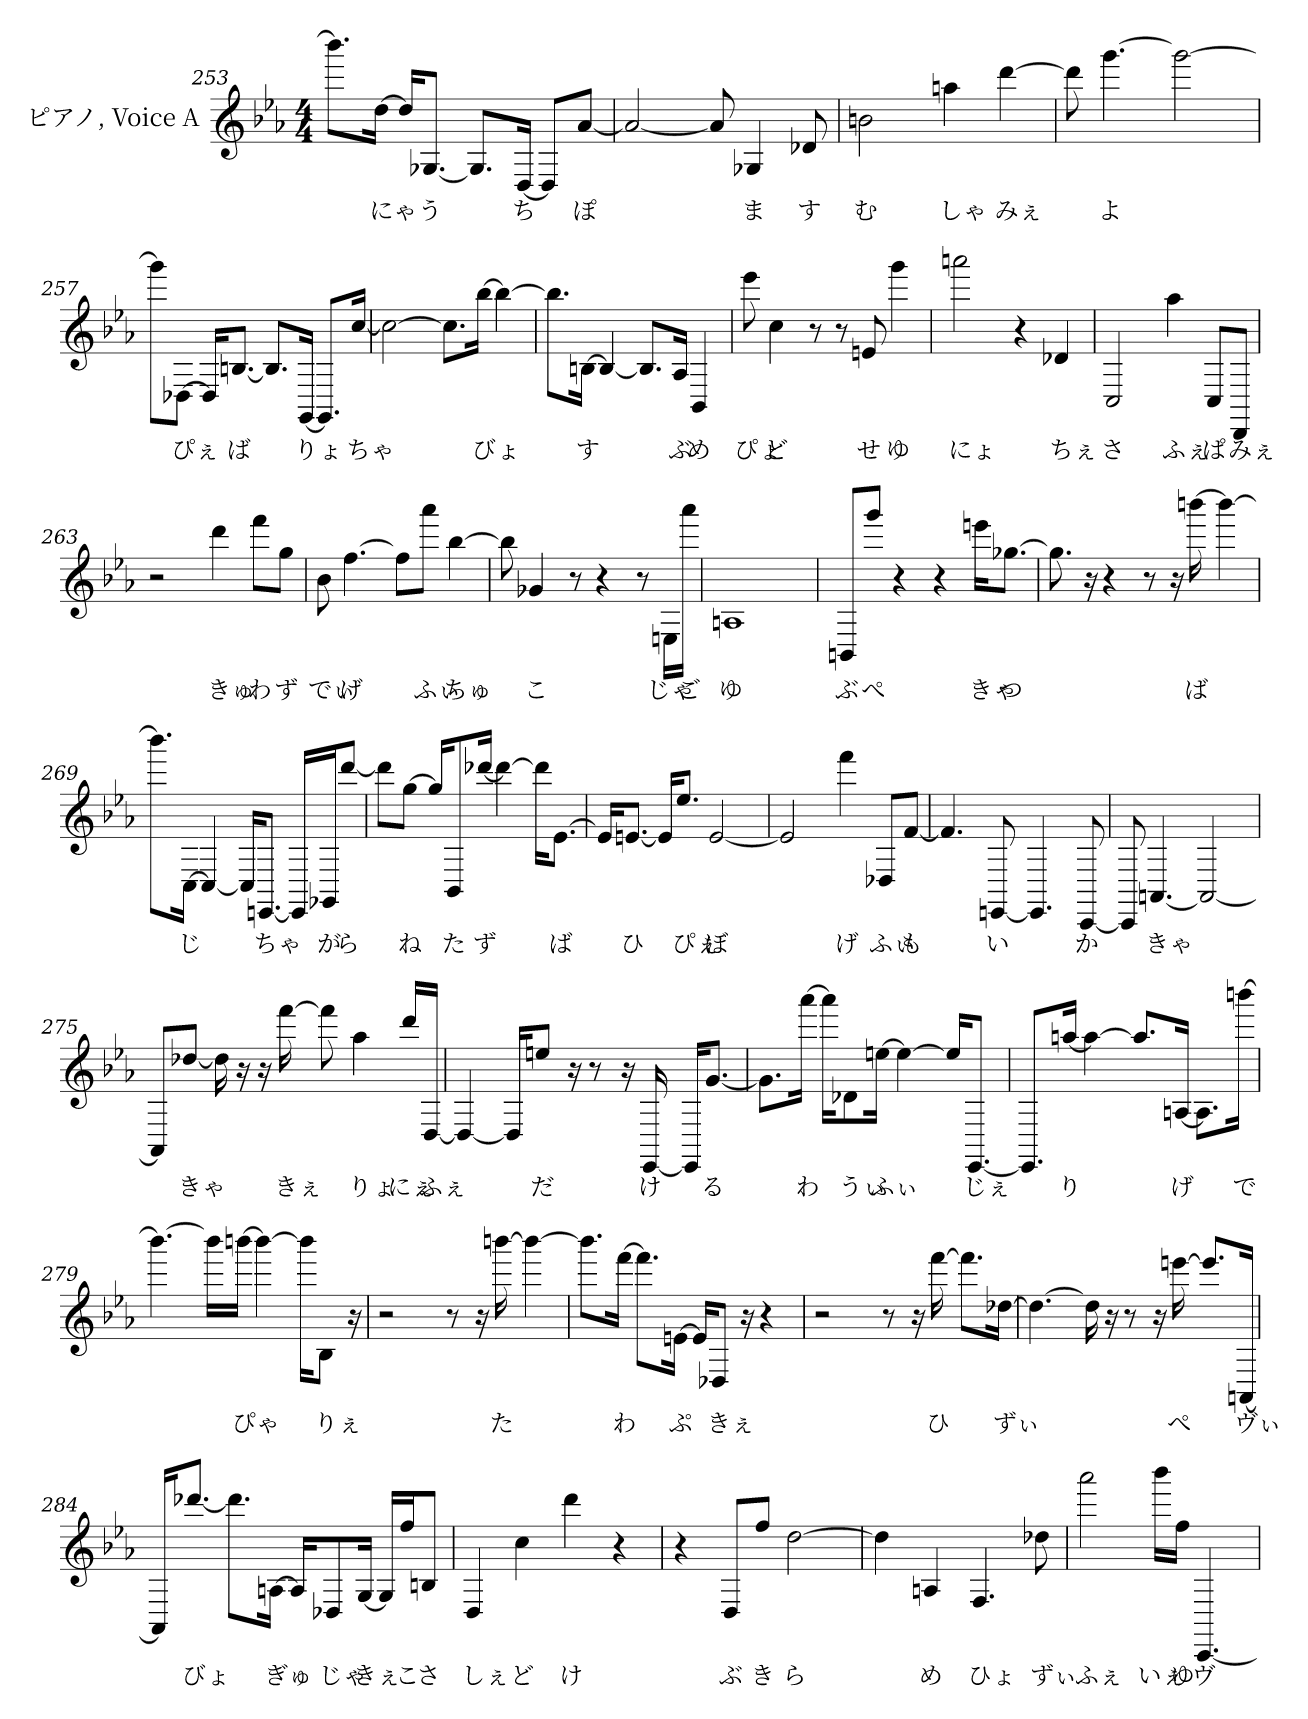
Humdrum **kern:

**kern	**text
*part1	*part1
*staff1	*staff1
*I"ピアノ, Voice A	*
*clefG2	*
*k[b-e-a-]	*
*M4/4	*
=253	=253
8.bbb-\L]	.
!	!LO:LY:b
[16dd\Jk	にゃ
16dd/KL]	.
!	!LO:LY:b
[8.G-X/J	う
8.G-/L]	.
!	!LO:LY:b
[16D/Jk	ち
8D/L]	.
!	!LO:LY:b
[8a-/J	ぽ
=254	=254
2a-/_	.
8a-/]	.
!	!LO:LY:b
4G-X/	ま
!	!LO:LY:b
8d-X/	す
!!LO:LB:g=z
=255	=255
!	!LO:LY:b
2bn\	む
!	!LO:LY:b
4aan\	しゃ
!	!LO:LY:b
[4ddd\	みぇ
=256	=256
8ddd\]	.
!	!LO:LY:b
[4.ggg\	よ
2ggg\_	.
=257	=257
8ggg\L]	.
!	!LO:LY:b
[8D-X\J	ぴぇ
16D-/KL]	.
!	!LO:LY:b
[8.Bn/J	ば
8.B/L]	.
!	!LO:LY:b
[16GG/Jk	りょ
8.GG/L]	.
!	!LO:LY:b
[16cc/Jk	ちゃ
=258	=258
2cc\_	.
8.cc\L]	.
!	!LO:LY:b
[16bb-\Jk	びょ
4bb-\_	.
=259	=259
8.bb-\L]	.
!	!LO:LY:b
[16Bn\Jk	す
4B/_	.
8.B/L]	.
!	!LO:LY:b
16A-/Jk	ぶ
!	!LO:LY:b
4BB-/	め
!!LO:LB:g=z
=260	=260
!	!LO:LY:b
8eee-\	ぴょ
!	!LO:LY:b
4cc\	ど
8r	.
8r	.
!	!LO:LY:b
8en/	せ
!	!LO:LY:b
4ggg\	ゆ
=261	=261
!	!LO:LY:b
2aaan\	にょ
4r	.
!	!LO:LY:b
4d-X/	ちぇ
=262	=262
!	!LO:LY:b
2C/	さ
!	!LO:LY:b
4aa-\	ふぇ
!	!LO:LY:b
8C/L	ぱ
!	!LO:LY:b
8DD/J	みぇ
=263	=263
2r	.
!	!LO:LY:b
4ddd\	きゅ
!	!LO:LY:b
8fff\L	わ
!	!LO:LY:b
8gg\J	ず
=264	=264
!	!LO:LY:b
8b-\	でぃ
!	!LO:LY:b
[4.ff\	げ
8ff\L]	.
!	!LO:LY:b
8aaa-\J	ふぃ
!	!LO:LY:b
[4bb-\	ちゅ
=265	=265
8bb-\]	.
!	!LO:LY:b
4g-X/	こ
8r	.
4r	.
8r	.
!	!LO:LY:b
16En\LL	じゃ
!	!LO:LY:b
16aaa-\JJ	ご
=266	=266
!	!LO:LY:b
1An	ゆ
!!LO:LB:g=z
=267	=267
!	!LO:LY:b
8BBn/L	ぶ
!	!LO:LY:b
8ggg/J	ぺ
4r	.
4r	.
!	!LO:LY:b
16eeen\KL	きゃ
!	!LO:LY:b
[8.gg-X\J	つ
=268	=268
8.gg-\]	.
16r	.
4r	.
8r	.
16r	.
!	!LO:LY:b
[16bbbn\	ば
4bbb\_	.
=269	=269
8.bbb\L]	.
!	!LO:LY:b
[16C\Jk	じ
4C/_	.
16C/KL]	.
!	!LO:LY:b
[8.EEn/J	ちゃ
16EE/LL]	.
!	!LO:LY:b
16GG-X/J	が
!	!LO:LY:b
[8ddd/J	ら
=270	=270
8ddd\L]	.
!	!LO:LY:b
[8gg\J	ね
16gg/KL]	.
!	!LO:LY:b
8BB-/	た
!	!LO:LY:b
[16ddd-X/Jk	ず
4ddd-\_	.
16ddd-\KL]	.
!	!LO:LY:b
[8.e-\J	ば
=271	=271
16e-/KL]	.
!	!LO:LY:b
[8.en/J	ひ
16e/KL]	.
!	!LO:LY:b
8.ee-/J	ぴぇ
!	!LO:LY:b
[2e/	ぼ
!!LO:PB:g=z
=272	=272
2e/]	.
!	!LO:LY:b
4fff\	げ
!	!LO:LY:b
8D-X/L	ふぃ
!	!LO:LY:b
[8f/J	も
=273	=273
4.f/]	.
!	!LO:LY:b
[8EEn/	い
4.EE/]	.
!	!LO:LY:b
[8CC/	か
=274	=274
8CC/]	.
!	!LO:LY:b
[4.AAn/	きゃ
2AA/_	.
=275	=275
8AA/L]	.
!	!LO:LY:b
[8dd-X/J	きゃ
16dd-\]	.
16r	.
16r	.
!	!LO:LY:b
[16fff\	きぇ
8fff\]	.
!	!LO:LY:b
4aa-\	りょ
!	!LO:LY:b
16ddd/LL	にぇ
!	!LO:LY:b
[16D/JJ	ふぇ
=276	=276
4D/_	.
16D/KL]	.
!	!LO:LY:b
8een/J	だ
16r	.
8r	.
16r	.
!	!LO:LY:b
[16EE-/	け
16EE-/KL]	.
!	!LO:LY:b
[8.g/J	る
!!LO:LB:g=z
=277	=277
8.g\L]	.
!	!LO:LY:b
[16aaa-\Jk	わ
16aaa-\KL]	.
!	!LO:LY:b
8d-X\	うぃ
!	!LO:LY:b
[16een\Jk	ふぃ
4ee\_	.
16ee/KL]	.
!	!LO:LY:b
[8.EE-/J	じぇ
=278	=278
8.EE-/L]	.
!	!LO:LY:b
[16aan/Jk	り
4aa\_	.
8.aa/L]	.
!	!LO:LY:b
[16An/Jk	げ
8.A\L]	.
!	!LO:LY:b
[16bbbn\Jk	で
=279	=279
4.bbb\_	.
16bbb\LL]	.
!	!LO:LY:b
[16bbbn\JJ	ぴゃ
4bbb\_	.
16bbb\KL]	.
!	!LO:LY:b
8B-\J	りぇ
16r	.
=280	=280
2r	.
8r	.
16r	.
!	!LO:LY:b
[16bbbn\	た
4bbb\_	.
!!LO:LB:g=z
=281	=281
8.bbb\L]	.
!	!LO:LY:b
[16fff\Jk	わ
8.fff\L]	.
!	!LO:LY:b
[16en\Jk	ぷ
16e/KL]	.
!	!LO:LY:b
8D-X/J	きぇ
16r	.
4r	.
=282	=282
2r	.
8r	.
16r	.
!	!LO:LY:b
[16fff\	ひ
8.fff\L]	.
!	!LO:LY:b
[16dd-X\Jk	ずぃ
=283	=283
4.dd-\_	.
16dd-\]	.
16r	.
8r	.
16r	.
!	!LO:LY:b
[16eeen\	ぺ
8.eee/L]	.
!	!LO:LY:b
[16AAn/Jk	ヴぃ
!!LO:LB:g=z
=284	=284
16AA/KL]	.
!	!LO:LY:b
[8.ddd-X/J	びょ
8.ddd-\L]	.
!	!LO:LY:b
[16An\Jk	ぎゅ
16A/KL]	.
!	!LO:LY:b
8D-X/	じゃ
!	!LO:LY:b
[16G/Jk	きぇ
16G/LL]	.
!	!LO:LY:b
16ff/J	こ
!	!LO:LY:b
8Bn/J	さ
=285	=285
!	!LO:LY:b
4D/	しぇ
!	!LO:LY:b
4cc\	ど
!	!LO:LY:b
4ddd\	け
4r	.
=286	=286
4r	.
!	!LO:LY:b
8D/L	ぶ
!	!LO:LY:b
8ff/J	き
!	!LO:LY:b
[2dd\	ら
=287	=287
4dd\]	.
!	!LO:LY:b
4An/	め
!	!LO:LY:b
4.F/	ひょ
!	!LO:LY:b
8dd-X\	ずぃ
=288	=288
!	!LO:LY:b
2aaa-\	ふぇ
!	!LO:LY:b
16bbb-\LL	いぇ
!	!LO:LY:b
16ff\JJ	ゆ
!	!LO:LY:b
[4.CC/	ヴ
=	=
*-	*-
